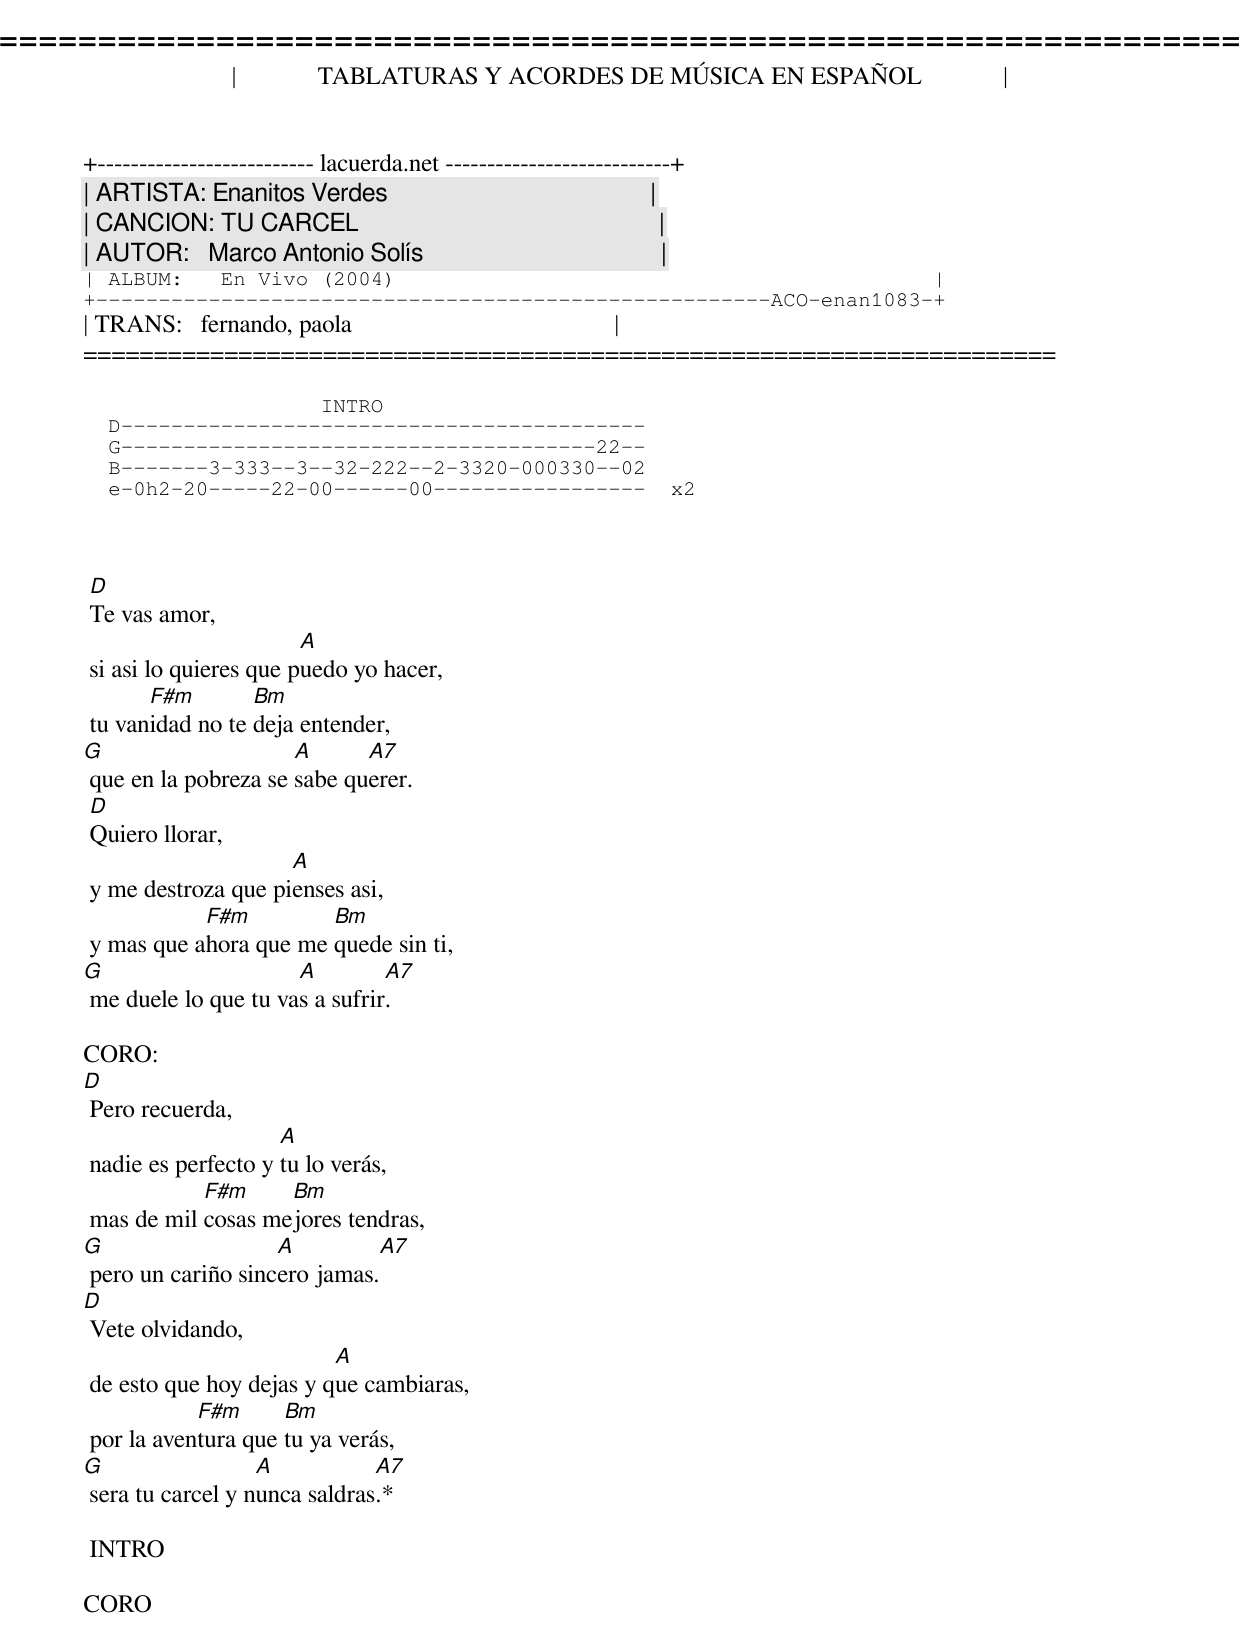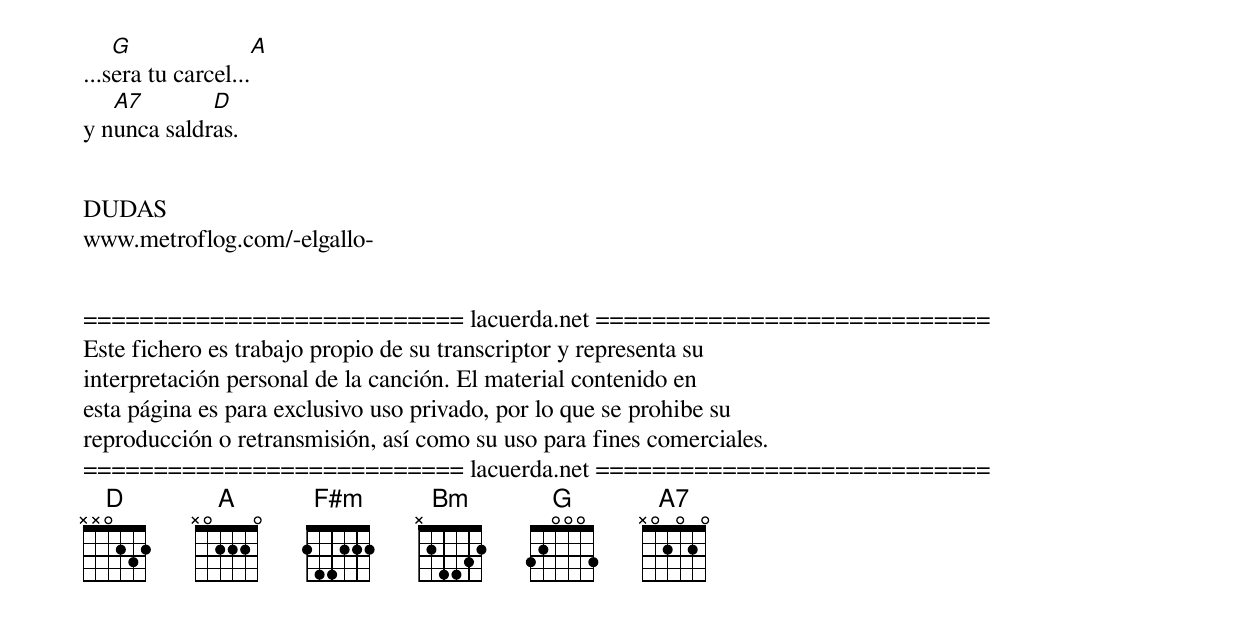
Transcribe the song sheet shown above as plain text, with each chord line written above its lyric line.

=====================================================================
|             TABLATURAS Y ACORDES DE MÚSICA EN ESPAÑOL             |
+-------------------------- lacuerda.net ---------------------------+
| ARTISTA: Enanitos Verdes                                          |
| CANCION: TU CARCEL                                                |
| AUTOR:   Marco Antonio Solís                                      |
| ALBUM:   En Vivo (2004)                                           |
+------------------------------------------------------ACO-enan1083-+
| TRANS:   fernando, paola                                          |
=====================================================================

                   INTRO
  D------------------------------------------
  G--------------------------------------22--
  B-------3-333--3--32-222--2-3320-000330--02
  e-0h2-20-----22-00------00-----------------  x2



 D
 Te vas amor,
                        A
 si asi lo quieres que puedo yo hacer,
       F#m        Bm
 tu vanidad no te deja entender,
G                     A      A7
 que en la pobreza se sabe querer.
 D
 Quiero llorar,
                     A
 y me destroza que pienses asi,
            F#m         Bm
 y mas que ahora que me quede sin ti,
G                     A         A7
 me duele lo que tu vas a sufrir.

CORO:
D
 Pero recuerda,
                     A
 nadie es perfecto y tu lo verás,
            F#m     Bm
 mas de mil cosas mejores tendras,
G                   A          A7
 pero un cariño sincero jamas.
D
 Vete olvidando,
                          A
 de esto que hoy dejas y que cambiaras,
            F#m      Bm
 por la aventura que tu ya verás,
G                  A           A7
 sera tu carcel y nunca saldras.*

 INTRO

CORO
    G               A
...sera tu carcel...
   A7        D
y nunca saldras.


DUDAS
www.metroflog.com/-elgallo-


=========================== lacuerda.net ============================
Este fichero es trabajo propio de su transcriptor y representa su
interpretación personal de la canción. El material contenido en
esta página es para exclusivo uso privado, por lo que se prohibe su
reproducción o retransmisión, así como su uso para fines comerciales.
=========================== lacuerda.net ============================
